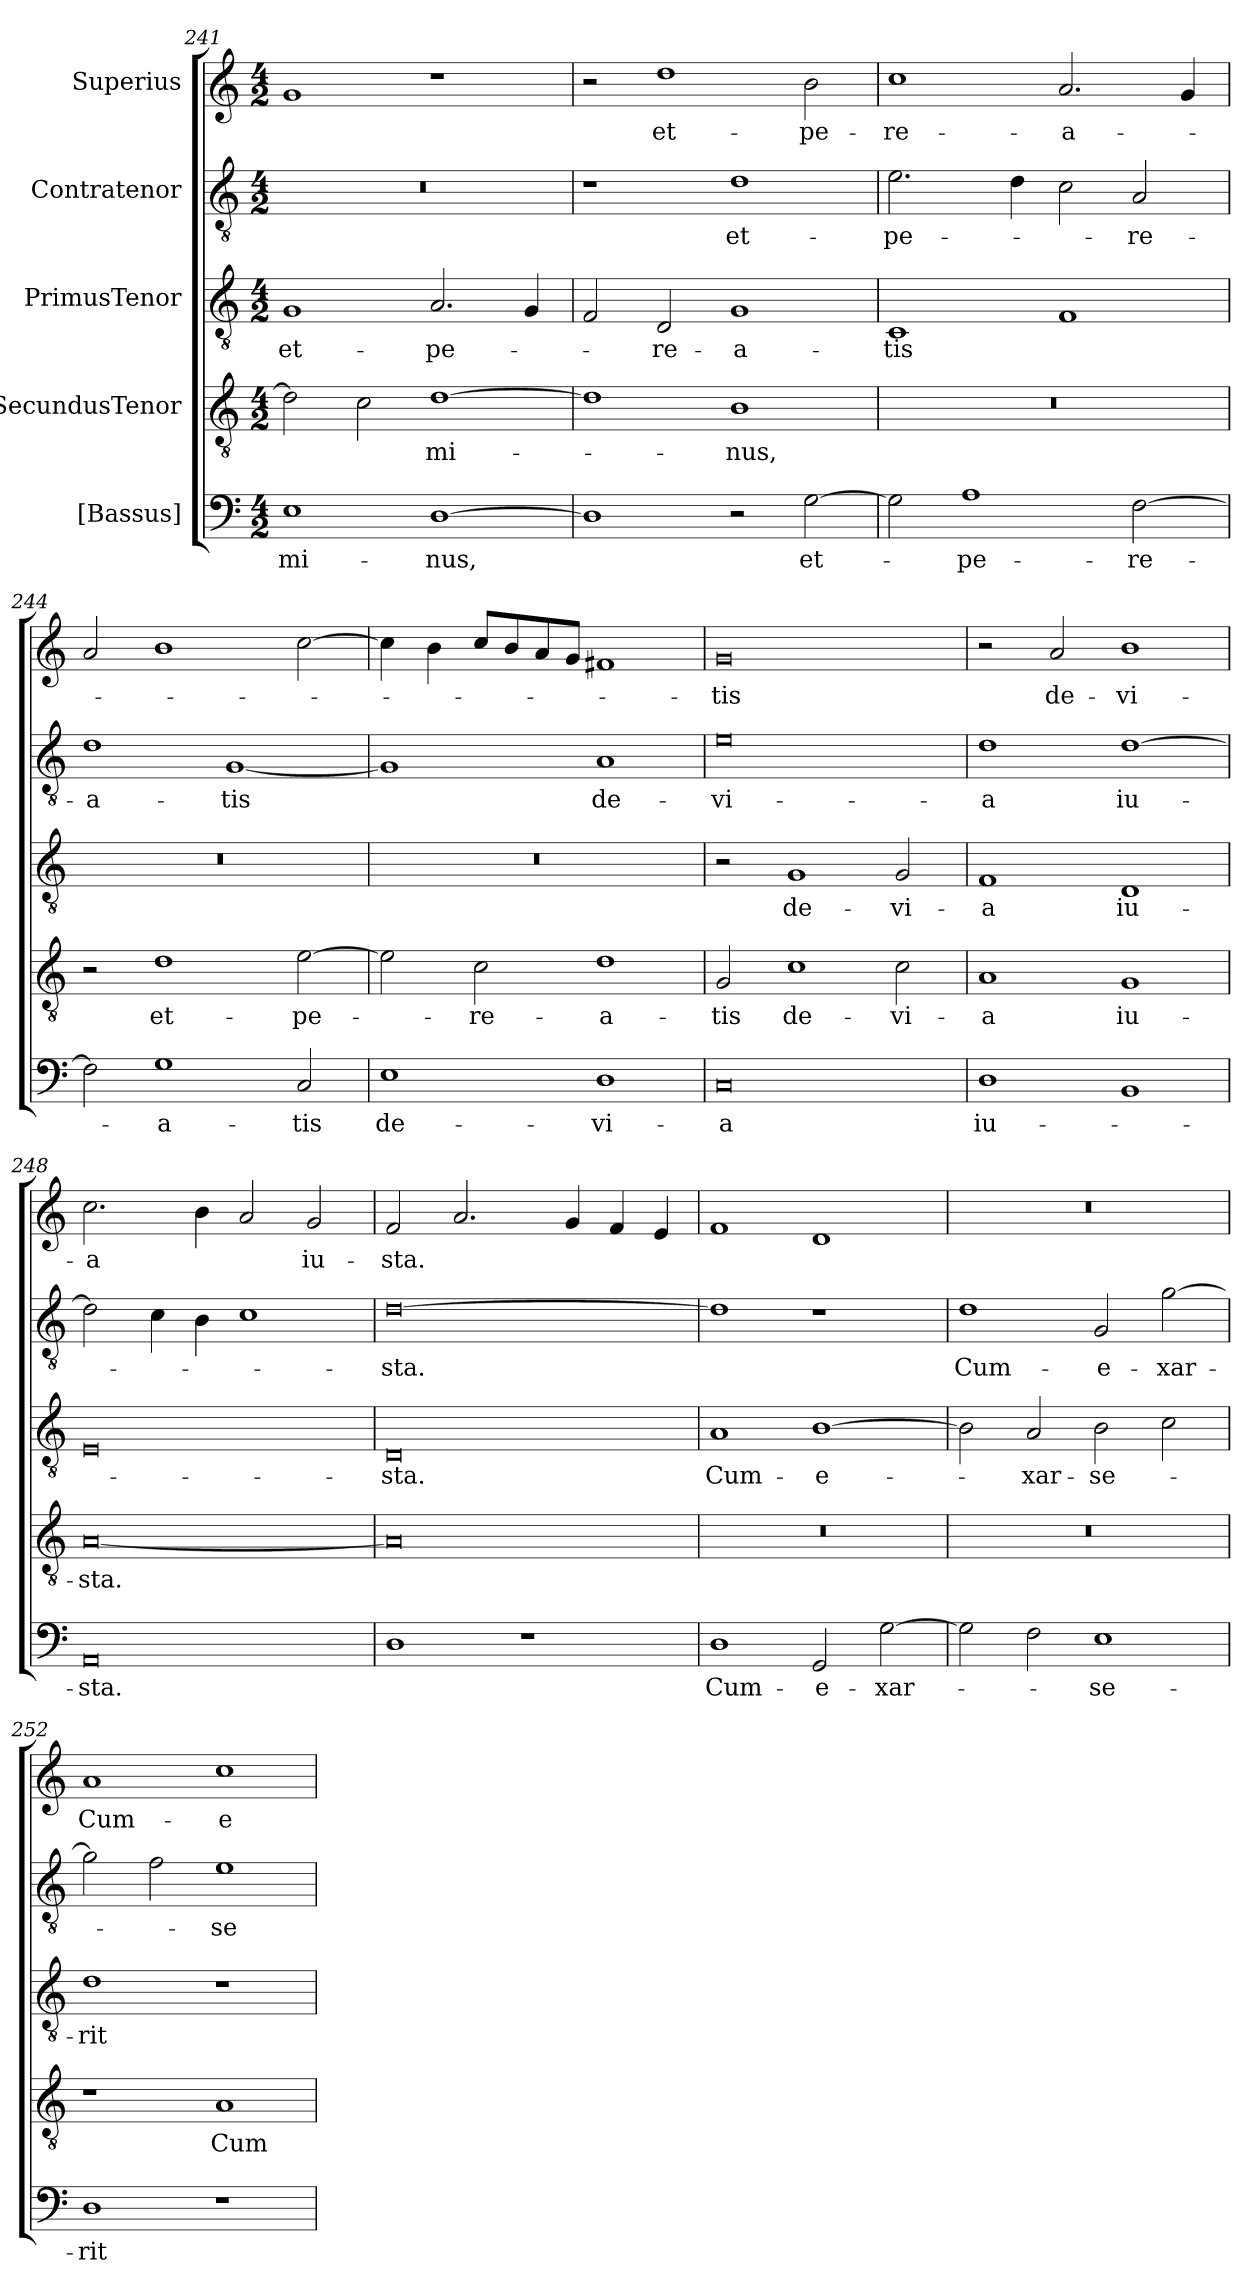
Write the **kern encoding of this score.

**kern	**text	**kern	**text	**kern	**text	**kern	**text	**kern	**text
*part5	*part5	*part4	*part4	*part3	*part3	*part2	*part2	*part1	*part1
*staff5	*staff5	*staff4	*staff4	*staff3	*staff3	*staff2	*staff2	*staff1	*staff1
*I"[Bassus]	*	*I"SecundusTenor	*	*I"PrimusTenor	*	*I"Contratenor	*	*I"Superius	*
*clefF4	*	*clefGv2	*	*clefGv2	*	*clefGv2	*	*clefG2	*
*k[]	*	*k[]	*	*k[]	*	*k[]	*	*k[]	*
*M4/2	*	*M4/2	*	*M4/2	*	*M4/2	*	*M4/2	*
=241	=241	=241	=241	=241	=241	=241	=241	=241	=241
1E\	-mi-	2d\]	.	1G/	et-	0r	.	1g/	.
.	.	2c\	.	.	.	.	.	.	.
[1D\	-nus,	[1d\	-mi-	2.A/	pe-	.	.	1r	.
.	.	.	.	4G/	.	.	.	.	.
=242	=242	=242	=242	=242	=242	=242	=242	=242	=242
1D\]	.	1d\]	.	2F/	.	1r	.	2r	.
.	.	.	.	2D/	-re-	.	.	1dd\	et-
2r	.	1B\	-nus,	1G/	-a-	1d\	et-	.	.
[2G\	et-	.	.	.	.	.	.	2b\	pe-
=243	=243	=243	=243	=243	=243	=243	=243	=243	=243
2G\]	.	0r	.	1C/	-tis	2.e\	pe-	1cc\	-re-
1A\	pe-	.	.	.	.	.	.	.	.
.	.	.	.	.	.	4d\	.	.	.
.	.	.	.	1F/	.	2c\	.	2.a/	-a-
[2F\	-re-	.	.	.	.	2A/	-re-	.	.
.	.	.	.	.	.	.	.	4g/	.
=244	=244	=244	=244	=244	=244	=244	=244	=244	=244
2F\]	.	2r	.	0r	.	1d\	-a-	2a/	.
1G\	-a-	1d\	et-	.	.	.	.	1b\	.
.	.	.	.	.	.	[1G/	-tis	.	.
2C/	-tis	[2e\	pe-	.	.	.	.	[2cc\	.
=245	=245	=245	=245	=245	=245	=245	=245	=245	=245
1E\	de-	2e\]	.	0r	.	1G/]	.	4cc\]	.
.	.	.	.	.	.	.	.	4b\	.
.	.	2c\	-re-	.	.	.	.	8cc/L	.
.	.	.	.	.	.	.	.	8b/	.
.	.	.	.	.	.	.	.	8a/	.
.	.	.	.	.	.	.	.	8g/J	.
1D\	vi-	1d\	-a-	.	.	1A/	de-	1f#X/	.
=246	=246	=246	=246	=246	=246	=246	=246	=246	=246
0C/	-a	2G/	-tis	2r	.	0e\	vi-	0g/	-tis
.	.	1c\	de-	1G/	de-	.	.	.	.
.	.	2c\	vi-	2G/	vi-	.	.	.	.
=247	=247	=247	=247	=247	=247	=247	=247	=247	=247
1D\	iu-	1A/	-a	1F/	-a	1d\	-a	2r	.
.	.	.	.	.	.	.	.	2a/	de-
1BB/	.	1G/	iu-	1D/	iu-	[1d\	iu-	1b\	vi-
=248	=248	=248	=248	=248	=248	=248	=248	=248	=248
0AA/	-sta.	[0A/	-sta.	0E/	.	2d\]	.	2.cc\	-a
.	.	.	.	.	.	4c\	.	.	.
.	.	.	.	.	.	4B\	.	4b\	.
.	.	.	.	.	.	1c\	.	2a/	.
.	.	.	.	.	.	.	.	2g/	iu-
=249	=249	=249	=249	=249	=249	=249	=249	=249	=249
1D\	.	0A/]	.	0D/	-sta.	[0d\	-sta.	2f/	-sta.
.	.	.	.	.	.	.	.	2.a/	.
1r	.	.	.	.	.	.	.	.	.
.	.	.	.	.	.	.	.	4g/	.
.	.	.	.	.	.	.	.	4f/	.
.	.	.	.	.	.	.	.	4e/	.
=250	=250	=250	=250	=250	=250	=250	=250	=250	=250
1D\	Cum-	0r	.	1A/	Cum-	1d\]	.	1f/	.
2GG/	e-	.	.	[1B\	e-	1r	.	1d/	.
[2G\	-xar-	.	.	.	.	.	.	.	.
=251	=251	=251	=251	=251	=251	=251	=251	=251	=251
2G\]	.	0r	.	2B\]	.	1d\	Cum-	0r	.
2F\	.	.	.	2A/	-xar-	.	.	.	.
1E\	-se-	.	.	2B\	-se-	2G/	e-	.	.
.	.	.	.	2c\	.	[2g\	-xar-	.	.
=252	=252	=252	=252	=252	=252	=252	=252	=252	=252
1D\	-rit	1r	.	1d\	-rit	2g\]	.	1a/	Cum-
.	.	.	.	.	.	2f\	.	.	.
1r	.	1A/	Cum-	1r	.	1e\	-se-	1cc\	e-
=	=	=	=	=	=	=	=	=	=
*-	*-	*-	*-	*-	*-	*-	*-	*-	*-
